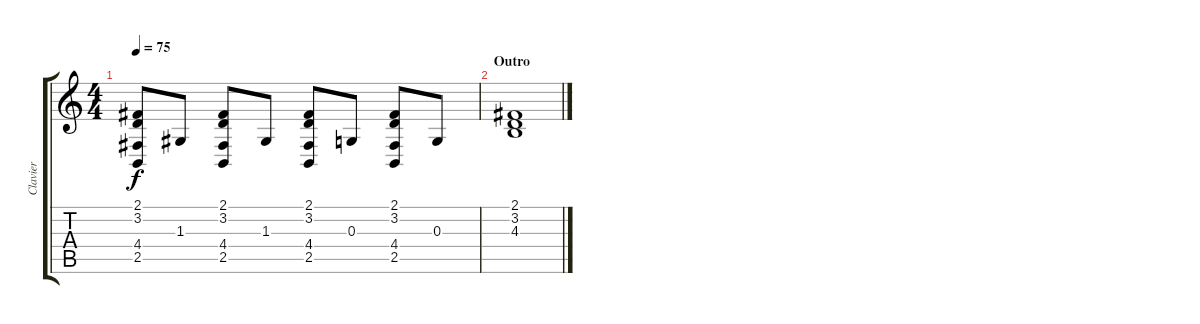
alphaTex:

\track ("Clavier" "Clavier") {instrument clavinet}
\staff {score tabs}
\tuning (E4 B3 G3 D3 A2 E2) {hide}
\ts (4 4)
\tempo 75
\clef g2
\ks c
(2.1 3.2 4.4 2.5).8{dy f} 1.3.8 (2.1 3.2 4.4 2.5).8 1.3.8 (2.1 3.2 4.4 2.5).8 0.3.8 (2.1 3.2 4.4 2.5).8 0.3.8 |
\section ("" "Outro")
(2.1 3.2 4.3).1
